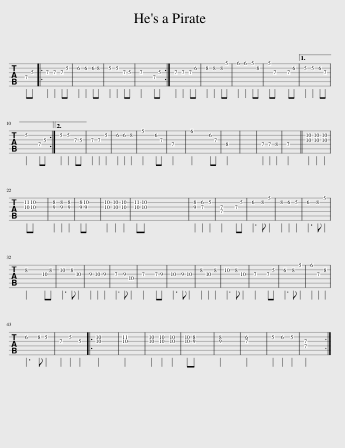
X:1
L:1/8
M:3/4
I:linebreak $
K:C
V:1 tab stafflines=6 strings=E2,A2,D3,G3,B3,E4
V:1
 !4!A,!3!C |: !3!D2 !3!D2 !3!D!2!E | !2!F2 !2!F2 !2!F!2!G | !2!E2 !2!E2 !3!D!3!C | !3!D2 x2 !4!A,!3!C :| %5
 !3!D2 !3!D2 !3!D!2!F | !2!G2 !2!G2 !2!G!1!A | !1!_B2 !1!B2 !1!A!2!G | !1!A!3!D x2 !3!D!2!F |1 !2!E2 !2!E2 !2!F!3!D |$ %10
 !2!E2 x2 !4!A,!3!C :|2 !2!E2 !2!E2 !3!D!3!C || !3!D2 !3!D2 !2!E2 | !2!F2 !2!F2 !2!G2 | !1!A2 x2 !2!F!3!D | %15
 !4!A,2 x4 | !1!_B2 x x !2!F!3!D | !4!_B,2 x4 | x6 | !4!A,2 !4!A,2 !4!_B,2 | %20
 !4!A,2 x4 || [!3!F!2!A]2 [!3!F!2!A]2 [!3!F!2!A]2 |$ [!3!F!2!_B][!3!F!2!A] x4 | [!3!E!2!G]2 [!3!E!2!G]2 [!3!E!2!G]2 | [!3!E!2!G][!3!E!2!A] x4 | %25
 [!3!F!2!A]2 [!3!F!2!A]2 [!3!F!2!A]2 | [!3!F!2!_B][!3!F!2!A] x/8 x/8 x/4 x/ x x2 | [!3!E!2!G]2 [!3!D!2!F]2 !2!E2 | [!4!A,!3!D]2 x2 !3!D!2!E | !2!F3 !2!G !1!A2 | %30
 !2!G2 !2!F2 !2!E2 | !2!F3 !2!G !1!A2 |$ !2!G2 x x !3!F!2!G | !2!A3 !2!G !3!F2 | !3!E2 !3!F2 !3!E2 | %35
 !3!D3 !3!E !4!C2 | !3!D2 x2 !3!D!3!E | !3!F3 !3!E !3!F2 | !2!G2 !3!F2 !2!G2 | !2!A3 !2!G !3!F2 | %40
 !3!D2 x2 !3!D!2!E | !2!F3 !2!G !1!A2 | !1!_B2 !3!D2 !2!G2 |$ !2!F3 !2!G !2!E2 | !3!D2 !2!E2 !3!C2 |: %45
 [!3!F!2!A]2 x4 | [!3!F!2!_B]2 x4 | [!3!F!2!A]2 [!3!F!2!A]2 [!3!F!2!A]2 | [!3!F!2!A][!3!E!2!G] x4 | [!3!E!2!G]2 x4 | %50
 [!3!D!2!F]2 x4 | !2!E2 !2!F2 !2!E2 | [!4!A,!3!D]2 x4 :| %53
